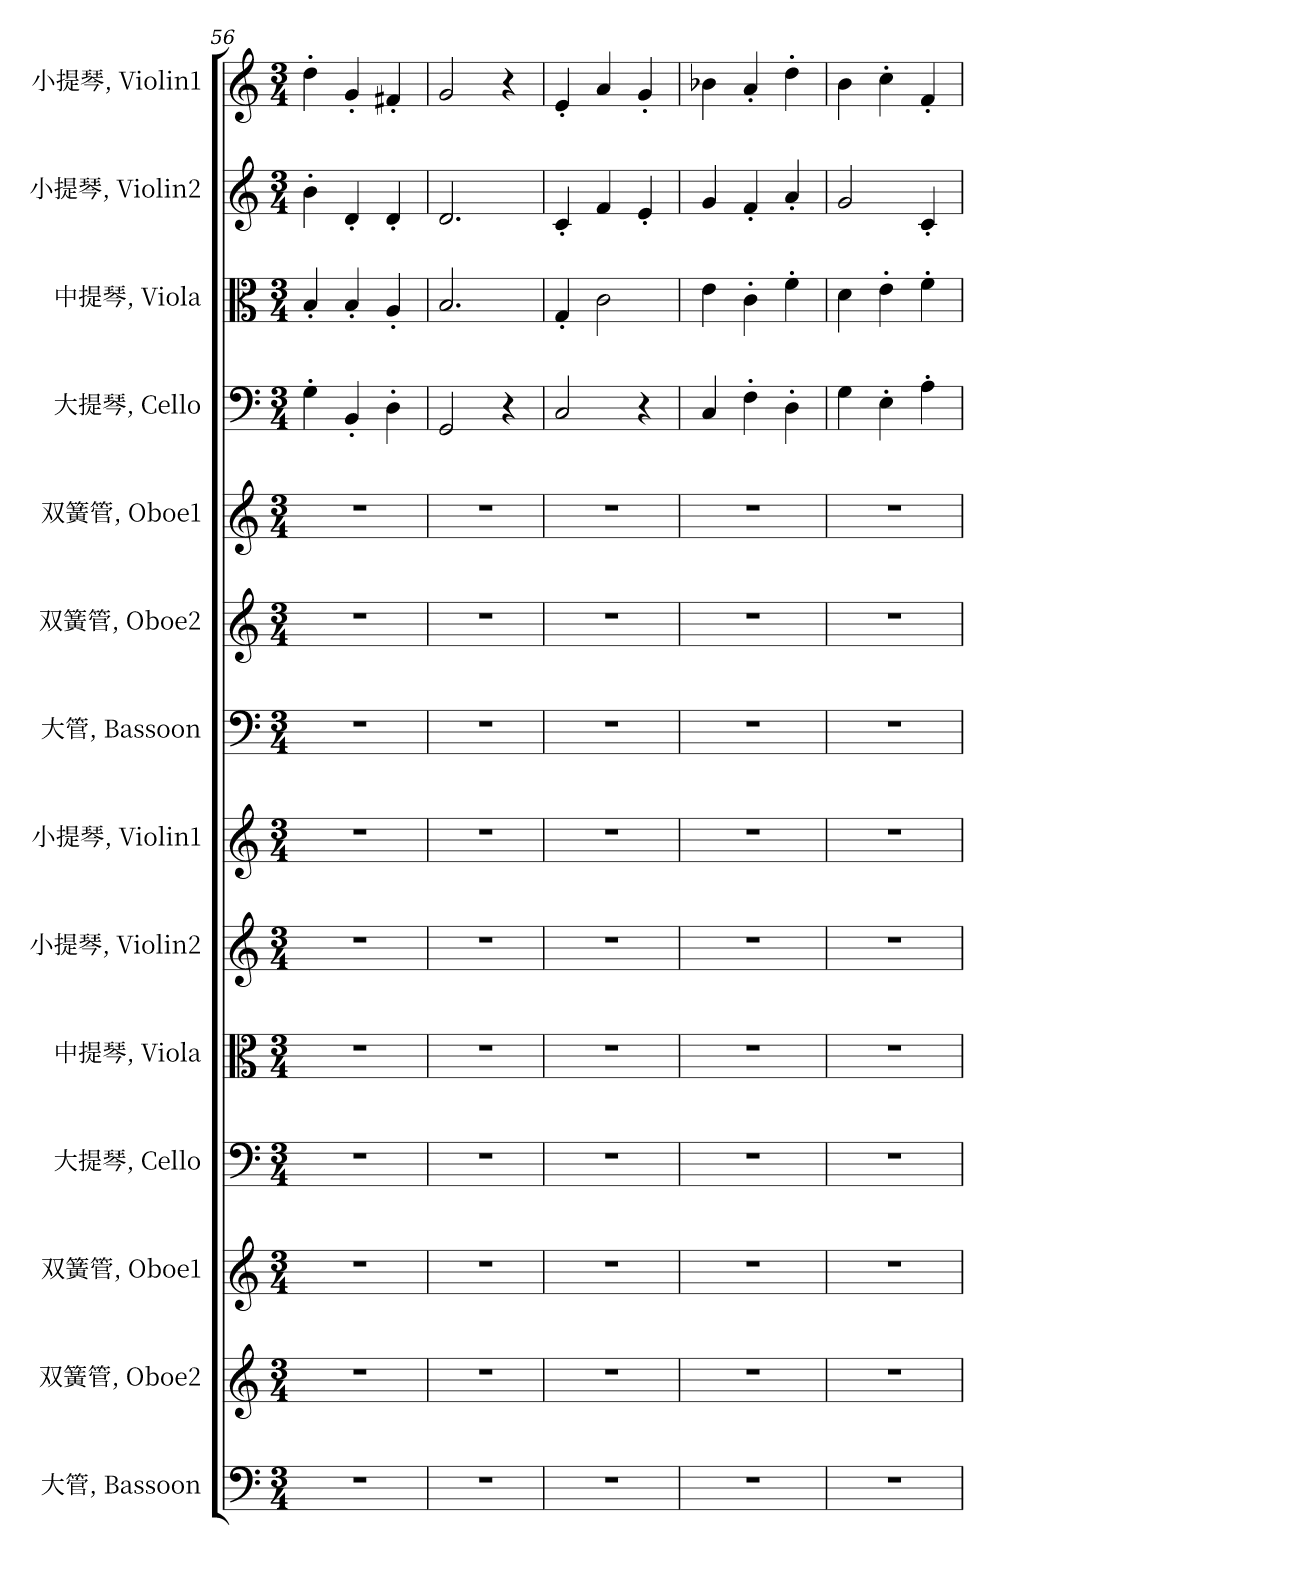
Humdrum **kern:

**kern	**kern	**kern	**kern	**kern	**kern	**kern	**kern	**kern	**kern	**kern	**kern	**kern	**kern
*part14	*part13	*part12	*part11	*part10	*part9	*part8	*part7	*part6	*part5	*part4	*part3	*part2	*part1
*staff14	*staff13	*staff12	*staff11	*staff10	*staff9	*staff8	*staff7	*staff6	*staff5	*staff4	*staff3	*staff2	*staff1
*I"大管, Bassoon	*I"双簧管, Oboe2	*I"双簧管, Oboe1	*I"大提琴, Cello	*I"中提琴, Viola	*I"小提琴, Violin2	*I"小提琴, Violin1	*I"大管, Bassoon	*I"双簧管, Oboe2	*I"双簧管, Oboe1	*I"大提琴, Cello	*I"中提琴, Viola	*I"小提琴, Violin2	*I"小提琴, Violin1
*I'Bsn.	*I'Ob.	*I'Ob.	*	*I'Vla.	*I'Vln.	*I'Vln.	*I'Bsn.	*I'Ob.	*I'Ob.	*	*I'Vla.	*I'Vln.	*I'Vln.
*clefF4	*clefG2	*clefG2	*clefF4	*clefC3	*clefG2	*clefG2	*clefF4	*clefG2	*clefG2	*clefF4	*clefC3	*clefG2	*clefG2
*k[]	*k[]	*k[]	*k[]	*k[]	*k[]	*k[]	*k[]	*k[]	*k[]	*k[]	*k[]	*k[]	*k[]
*M3/4	*M3/4	*M3/4	*M3/4	*M3/4	*M3/4	*M3/4	*M3/4	*M3/4	*M3/4	*M3/4	*M3/4	*M3/4	*M3/4
=56	=56	=56	=56	=56	=56	=56	=56	=56	=56	=56	=56	=56	=56
2.r	2.r	2.r	2.r	2.r	2.r	2.r	2.r	2.r	2.r	4G'\	4B'/	4b'\	4dd'\
.	.	.	.	.	.	.	.	.	.	4BB'/	4B'/	4d'/	4g'/
.	.	.	.	.	.	.	.	.	.	4D'\	4A'/	4d'/	4f#X'/
!!LO:PB:g=z
=57	=57	=57	=57	=57	=57	=57	=57	=57	=57	=57	=57	=57	=57
2.r	2.r	2.r	2.r	2.r	2.r	2.r	2.r	2.r	2.r	2GG/	2.B/	2.d/	2g/
.	.	.	.	.	.	.	.	.	.	4r	.	.	4r
=58	=58	=58	=58	=58	=58	=58	=58	=58	=58	=58	=58	=58	=58
2.r	2.r	2.r	2.r	2.r	2.r	2.r	2.r	2.r	2.r	2C/	4G'/	4c'/	4e'/
.	.	.	.	.	.	.	.	.	.	.	2c\	4f/	4a/
.	.	.	.	.	.	.	.	.	.	4r	.	4e'/	4g'/
=59	=59	=59	=59	=59	=59	=59	=59	=59	=59	=59	=59	=59	=59
2.r	2.r	2.r	2.r	2.r	2.r	2.r	2.r	2.r	2.r	4C/	4e\	4g/	4b-X\
.	.	.	.	.	.	.	.	.	.	4F'\	4c'\	4f'/	4a'/
.	.	.	.	.	.	.	.	.	.	4D'\	4f'\	4a'/	4dd'\
=60	=60	=60	=60	=60	=60	=60	=60	=60	=60	=60	=60	=60	=60
2.r	2.r	2.r	2.r	2.r	2.r	2.r	2.r	2.r	2.r	4G\	4d\	2g/	4b\
.	.	.	.	.	.	.	.	.	.	4E'\	4e'\	.	4cc'\
.	.	.	.	.	.	.	.	.	.	4A'\	4f'\	4c'/	4f'/
=	=	=	=	=	=	=	=	=	=	=	=	=	=
*-	*-	*-	*-	*-	*-	*-	*-	*-	*-	*-	*-	*-	*-
